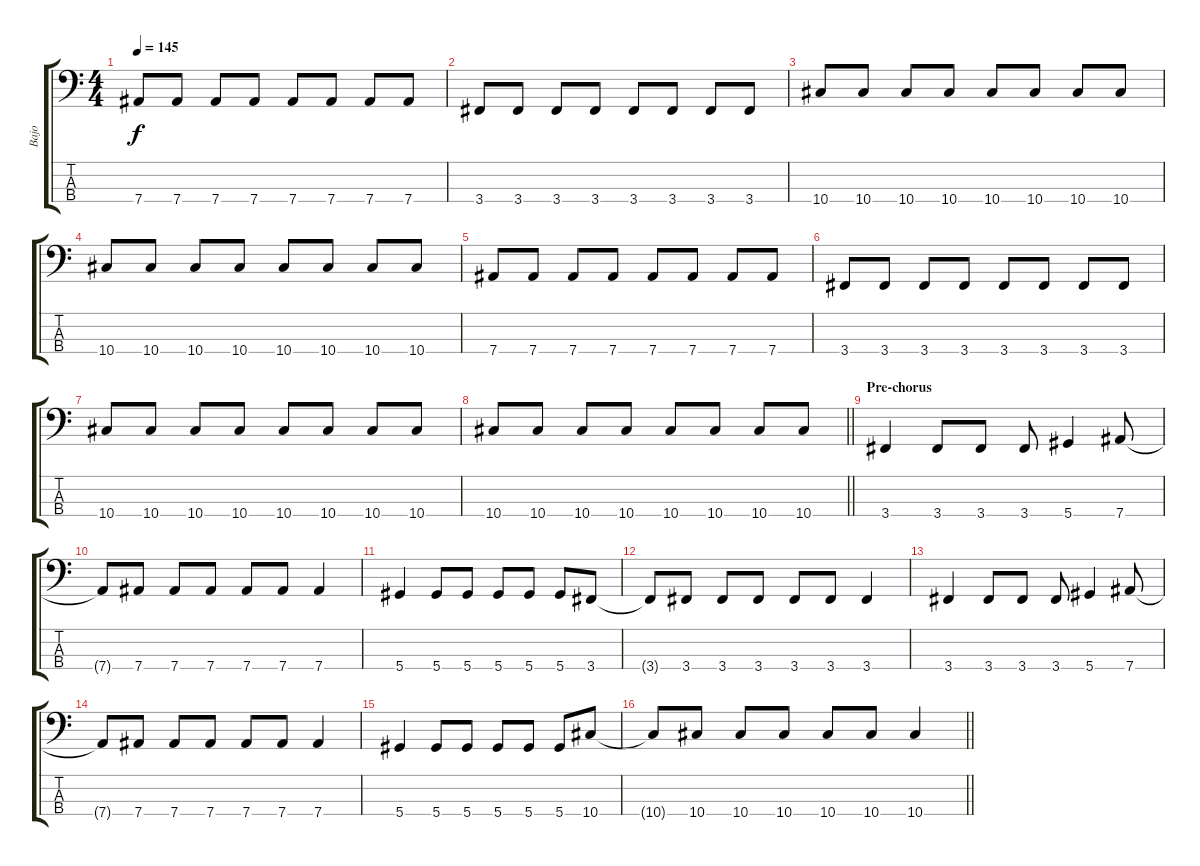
\track ("Bajo" "Bajo") {instrument electricbassfinger}
\staff {score tabs}
\tuning (Gb2 Db2 Ab1 Eb1) {hide}
\ts (4 4)
\tempo 145
\clef f4
\ks c
7.4.8{dy f} 7.4.8 7.4.8 7.4.8 7.4.8 7.4.8 7.4.8 7.4.8 |
3.4.8 3.4.8 3.4.8 3.4.8 3.4.8 3.4.8 3.4.8 3.4.8 |
10.4.8 10.4.8 10.4.8 10.4.8 10.4.8 10.4.8 10.4.8 10.4.8 |
10.4.8 10.4.8 10.4.8 10.4.8 10.4.8 10.4.8 10.4.8 10.4.8 |
7.4.8 7.4.8 7.4.8 7.4.8 7.4.8 7.4.8 7.4.8 7.4.8 |
3.4.8 3.4.8 3.4.8 3.4.8 3.4.8 3.4.8 3.4.8 3.4.8 |
10.4.8 10.4.8 10.4.8 10.4.8 10.4.8 10.4.8 10.4.8 10.4.8 |
\barLineRight lightlight
10.4.8 10.4.8 10.4.8 10.4.8 10.4.8 10.4.8 10.4.8 10.4.8 |
\section ("" "Pre-chorus")
3.4.4 3.4.8 3.4.8 3.4.8 5.4.4 7.4.8 |
7.4{t}.8 7.4.8 7.4.8 7.4.8 7.4.8 7.4.8 7.4.4 |
5.4.4 5.4.8 5.4.8 5.4.8 5.4.8 5.4.8 3.4.8 |
3.4{t}.8 3.4.8 3.4.8 3.4.8 3.4.8 3.4.8 3.4.4 |
3.4.4 3.4.8 3.4.8 3.4.8 5.4.4 7.4.8 |
7.4{t}.8 7.4.8 7.4.8 7.4.8 7.4.8 7.4.8 7.4.4 |
5.4.4 5.4.8 5.4.8 5.4.8 5.4.8 5.4.8 10.4.8 |
\barLineRight lightlight
10.4{t}.8 10.4.8 10.4.8 10.4.8 10.4.8 10.4.8 10.4.4
